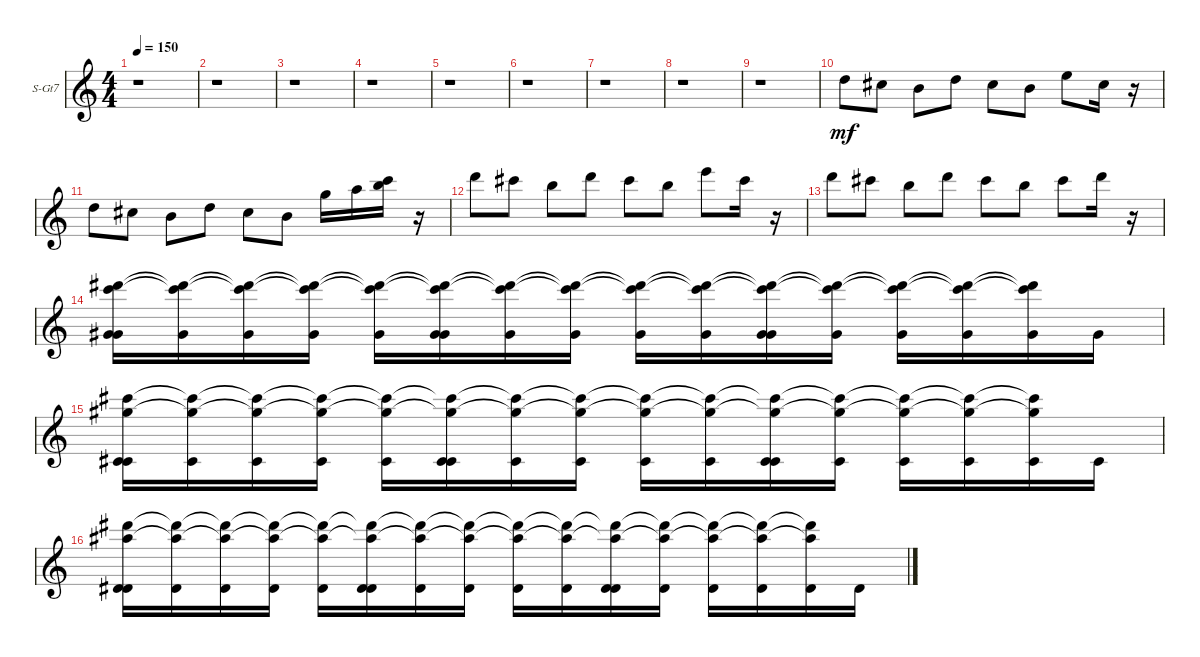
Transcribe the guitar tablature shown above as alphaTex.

\bracketExtendMode groupsimilarinstruments
\firstSystemTrackNameOrientation horizontal
\otherSystemsTrackNameOrientation horizontal
\track ("Marimba" "S-Gt7") {instrument violin}
\staff {score}
\tuning (E4 B3 G3 D3 A2 E2 B1)
\displaytranspose 12
\ts (4 4)
\tempo 150
\clef g2
\ks c
r.1{dy mf} |
r.1 |
r.1 |
r.1 |
r.1 |
r.1 |
r.1 |
r.1 |
r.1 |
3.2.8 2.2.8 0.2.8 3.2.8 2.2.8 0.2.8 0.1.8 2.2.16 r.16 |
3.2.8 2.2.8 0.2.8 3.2.8 2.2.8 0.2.8 3.1.16 5.1.16 (7.1 13.2).16 r.16 |
10.1.8 9.1.8 7.1.8 10.1.8 9.1.8 7.1.8 12.1.8 9.1.16 r.16 |
10.1.8 9.1.8 7.1.8 10.1.8 9.1.8 7.1.8 9.1.8 10.1.16 r.16 |
(8.1 16.2 1.3 6.4).16 (8.1{t} 16.2{t} 1.3).16 (8.1{t} 16.2{t} 1.3).16 (8.1{t} 16.2{t} 1.3).16 (8.1{t} 16.2{t} 1.3).16 (8.1{t} 16.2{t} 1.3 6.4).16 (8.1{t} 16.2{t} 1.3).16 (8.1{t} 16.2{t} 1.3).16 (8.1{t} 16.2{t} 1.3).16 (8.1{t} 16.2{t} 1.3).16 (8.1{t} 16.2{t} 1.3 6.4).16 (8.1{t} 16.2{t} 1.3).16 (8.1{t} 16.2{t} 1.3).16 (8.1{t} 16.2{t} 1.3).16 (8.1{t} 16.2{t} 1.3).16 1.3.16 |
(4.1 14.2 4.5 9.6).16 (4.1{t} 14.2{t} 4.5).16 (4.1{t} 14.2{t} 4.5).16 (4.1{t} 14.2{t} 4.5).16 (4.1{t} 14.2{t} 4.5).16 (4.1{t} 14.2{t} 4.5 9.6).16 (4.1{t} 14.2{t} 4.5).16 (4.1{t} 14.2{t} 4.5).16 (4.1{t} 14.2{t} 4.5).16 (4.1{t} 14.2{t} 4.5).16 (4.1{t} 14.2{t} 4.5 9.6).16 (4.1{t} 14.2{t} 4.5).16 (4.1{t} 14.2{t} 4.5).16 (4.1{t} 14.2{t} 4.5).16 (4.1{t} 14.2{t} 4.5).16 4.5.16 |
(6.1 16.2 1.4 6.5).16 (6.1{t} 16.2{t} 1.4).16 (6.1{t} 16.2{t} 1.4).16 (6.1{t} 16.2{t} 1.4).16 (6.1{t} 16.2{t} 1.4).16 (6.1{t} 16.2{t} 1.4 6.5).16 (6.1{t} 16.2{t} 1.4).16 (6.1{t} 16.2{t} 1.4).16 (6.1{t} 16.2{t} 1.4).16 (6.1{t} 16.2{t} 1.4).16 (6.1{t} 16.2{t} 1.4 6.5).16 (6.1{t} 16.2{t} 1.4).16 (6.1{t} 16.2{t} 1.4).16 (6.1{t} 16.2{t} 1.4).16 (6.1{t} 16.2{t} 1.4).16 1.4.16
